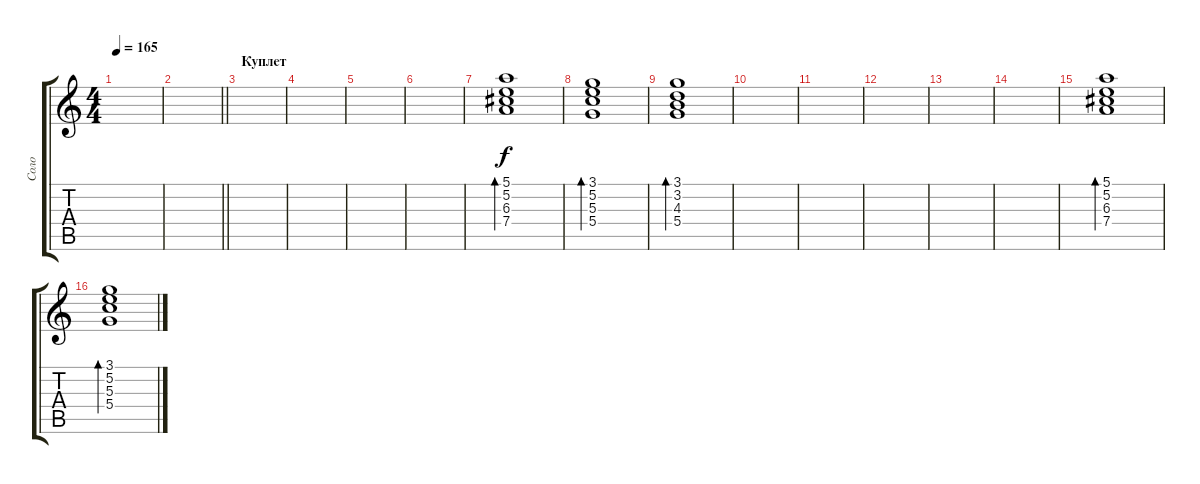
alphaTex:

\track ("Соло" "Соло") {instrument overdrivenguitar}
\staff {score tabs}
\tuning (E4 B3 G3 D3 A2 E2) {hide}
\ts (4 4)
\tempo 165
\clef g2
\ks c
|
\barLineRight lightlight
|
\section ("" "Куплет")
|
|
|
|
(5.1 5.2 6.3 7.4).1{bd 240} |
(3.1 5.2 5.3 5.4).1{bd 240} |
(3.1 3.2 4.3 5.4).1{bd 240} |
|
|
|
|
|
(5.1 5.2 6.3 7.4).1{bd 240} |
(3.1 5.2 5.3 5.4).1{bd 240}
